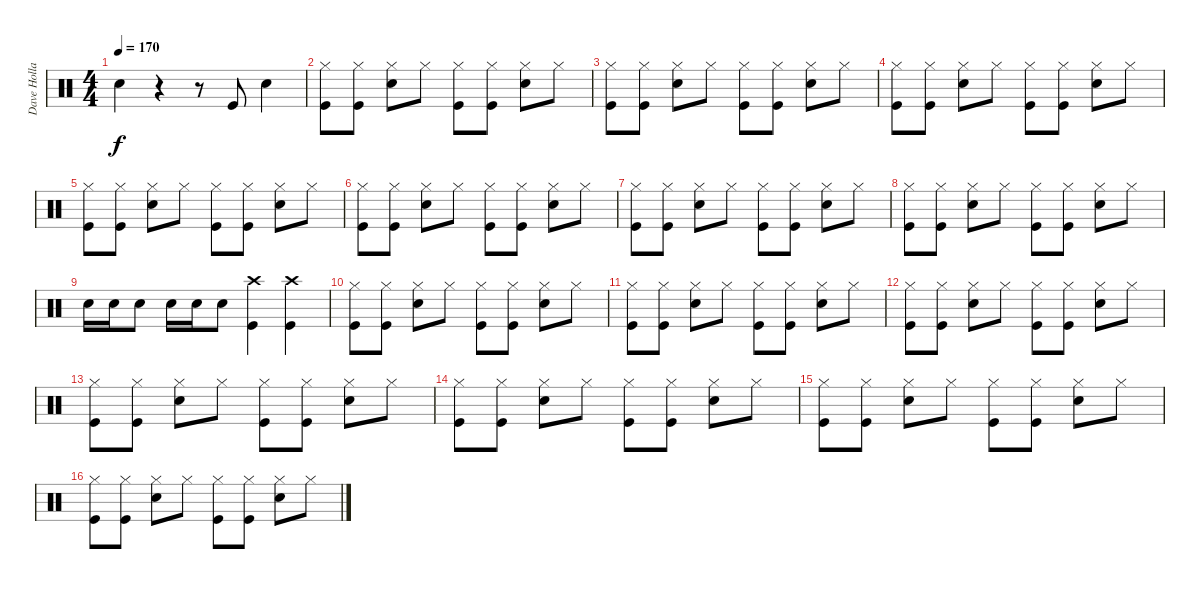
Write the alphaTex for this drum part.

\track ("Dave Holland (Drums)" "Dave Holla") {instrument percussion}
\staff {score}
\articulation defaults
\ts (4 4)
\tempo 170
\clef neutral
\ks c "Snare (hit) 2".4{dy f}
r.4 r.8 "Kick (hit)".8 "Snare (hit) 2".4 |
("Hi-Hat (closed)" "Kick (hit)").8 ("Hi-Hat (closed)" "Kick (hit)").8 ("Hi-Hat (closed)" "Snare (hit) 2").8 "Hi-Hat (closed)".8 ("Hi-Hat (closed)" "Kick (hit)").8 ("Hi-Hat (closed)" "Kick (hit)").8 ("Hi-Hat (closed)" "Snare (hit) 2").8 "Hi-Hat (closed)".8 |
("Hi-Hat (closed)" "Kick (hit)").8 ("Hi-Hat (closed)" "Kick (hit)").8 ("Hi-Hat (closed)" "Snare (hit) 2").8 "Hi-Hat (closed)".8 ("Hi-Hat (closed)" "Kick (hit)").8 ("Hi-Hat (closed)" "Kick (hit)").8 ("Hi-Hat (closed)" "Snare (hit) 2").8 "Hi-Hat (closed)".8 |
("Hi-Hat (closed)" "Kick (hit)").8 ("Hi-Hat (closed)" "Kick (hit)").8 ("Hi-Hat (closed)" "Snare (hit) 2").8 "Hi-Hat (closed)".8 ("Hi-Hat (closed)" "Kick (hit)").8 ("Hi-Hat (closed)" "Kick (hit)").8 ("Hi-Hat (closed)" "Snare (hit) 2").8 "Hi-Hat (closed)".8 |
("Hi-Hat (closed)" "Kick (hit)").8 ("Hi-Hat (closed)" "Kick (hit)").8 ("Hi-Hat (closed)" "Snare (hit) 2").8 "Hi-Hat (closed)".8 ("Hi-Hat (closed)" "Kick (hit)").8 ("Hi-Hat (closed)" "Kick (hit)").8 ("Hi-Hat (closed)" "Snare (hit) 2").8 "Hi-Hat (closed)".8 |
("Hi-Hat (closed)" "Kick (hit)").8 ("Hi-Hat (closed)" "Kick (hit)").8 ("Hi-Hat (closed)" "Snare (hit) 2").8 "Hi-Hat (closed)".8 ("Hi-Hat (closed)" "Kick (hit)").8 ("Hi-Hat (closed)" "Kick (hit)").8 ("Hi-Hat (closed)" "Snare (hit) 2").8 "Hi-Hat (closed)".8 |
("Hi-Hat (closed)" "Kick (hit)").8 ("Hi-Hat (closed)" "Kick (hit)").8 ("Hi-Hat (closed)" "Snare (hit) 2").8 "Hi-Hat (closed)".8 ("Hi-Hat (closed)" "Kick (hit)").8 ("Hi-Hat (closed)" "Kick (hit)").8 ("Hi-Hat (closed)" "Snare (hit) 2").8 "Hi-Hat (closed)".8 |
("Hi-Hat (closed)" "Kick (hit)").8 ("Hi-Hat (closed)" "Kick (hit)").8 ("Hi-Hat (closed)" "Snare (hit) 2").8 "Hi-Hat (closed)".8 ("Hi-Hat (closed)" "Kick (hit)").8 ("Hi-Hat (closed)" "Kick (hit)").8 ("Hi-Hat (closed)" "Snare (hit) 2").8 "Hi-Hat (closed)".8 |
"Snare (hit) 2".16 "Snare (hit) 2".16 "Snare (hit) 2".8 "Snare (hit) 2".16 "Snare (hit) 2".16 "Snare (hit) 2".8 ("Crash high (hit)" "Kick (hit)").4 ("Crash high (hit)" "Kick (hit)").4 |
("Hi-Hat (closed)" "Kick (hit)").8 ("Hi-Hat (closed)" "Kick (hit)").8 ("Hi-Hat (closed)" "Snare (hit) 2").8 "Hi-Hat (closed)".8 ("Hi-Hat (closed)" "Kick (hit)").8 ("Hi-Hat (closed)" "Kick (hit)").8 ("Hi-Hat (closed)" "Snare (hit) 2").8 "Hi-Hat (closed)".8 |
("Hi-Hat (closed)" "Kick (hit)").8 ("Hi-Hat (closed)" "Kick (hit)").8 ("Hi-Hat (closed)" "Snare (hit) 2").8 "Hi-Hat (closed)".8 ("Hi-Hat (closed)" "Kick (hit)").8 ("Hi-Hat (closed)" "Kick (hit)").8 ("Hi-Hat (closed)" "Snare (hit) 2").8 "Hi-Hat (closed)".8 |
("Hi-Hat (closed)" "Kick (hit)").8 ("Hi-Hat (closed)" "Kick (hit)").8 ("Hi-Hat (closed)" "Snare (hit) 2").8 "Hi-Hat (closed)".8 ("Hi-Hat (closed)" "Kick (hit)").8 ("Hi-Hat (closed)" "Kick (hit)").8 ("Hi-Hat (closed)" "Snare (hit) 2").8 "Hi-Hat (closed)".8 |
("Hi-Hat (closed)" "Kick (hit)").8 ("Hi-Hat (closed)" "Kick (hit)").8 ("Hi-Hat (closed)" "Snare (hit) 2").8 "Hi-Hat (closed)".8 ("Hi-Hat (closed)" "Kick (hit)").8 ("Hi-Hat (closed)" "Kick (hit)").8 ("Hi-Hat (closed)" "Snare (hit) 2").8 "Hi-Hat (closed)".8 |
("Hi-Hat (closed)" "Kick (hit)").8 ("Hi-Hat (closed)" "Kick (hit)").8 ("Hi-Hat (closed)" "Snare (hit) 2").8 "Hi-Hat (closed)".8 ("Hi-Hat (closed)" "Kick (hit)").8 ("Hi-Hat (closed)" "Kick (hit)").8 ("Hi-Hat (closed)" "Snare (hit) 2").8 "Hi-Hat (closed)".8 |
("Hi-Hat (closed)" "Kick (hit)").8 ("Hi-Hat (closed)" "Kick (hit)").8 ("Hi-Hat (closed)" "Snare (hit) 2").8 "Hi-Hat (closed)".8 ("Hi-Hat (closed)" "Kick (hit)").8 ("Hi-Hat (closed)" "Kick (hit)").8 ("Hi-Hat (closed)" "Snare (hit) 2").8 "Hi-Hat (closed)".8 |
("Hi-Hat (closed)" "Kick (hit)").8 ("Hi-Hat (closed)" "Kick (hit)").8 ("Hi-Hat (closed)" "Snare (hit) 2").8 "Hi-Hat (closed)".8 ("Hi-Hat (closed)" "Kick (hit)").8 ("Hi-Hat (closed)" "Kick (hit)").8 ("Hi-Hat (closed)" "Snare (hit) 2").8 "Hi-Hat (closed)".8
